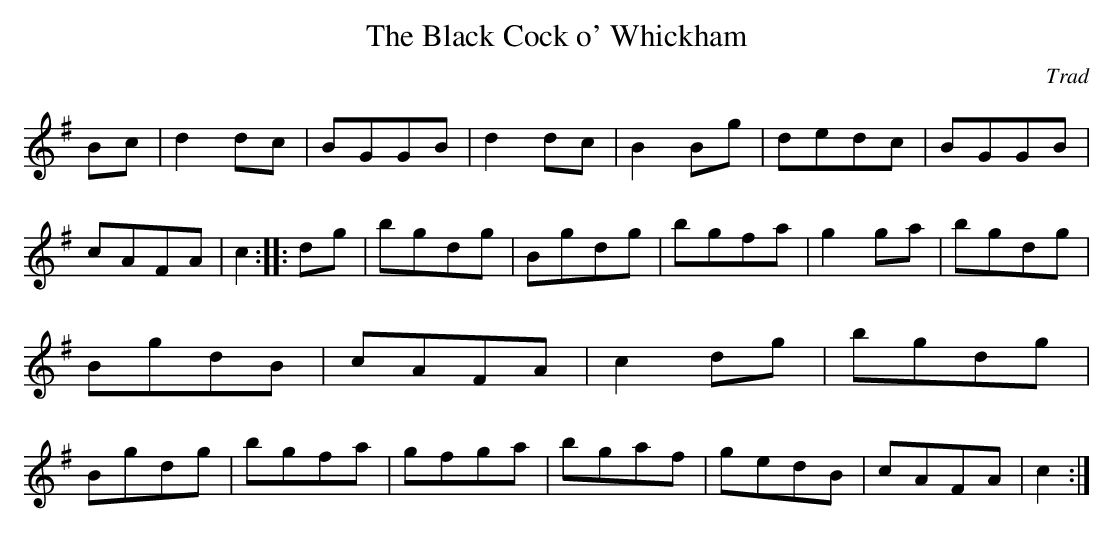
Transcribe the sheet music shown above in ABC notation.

X:1
T:The Black Cock o' Whickham
C:Trad
M:2/4s
K:G
Bc | d2 dc| BGGB |d2 dc|B2 Bg |dedc| BGGB| cAFA| c2 :: dg| bgdg |Bgdg|\
bgfa| g2 ga| bgdg| BgdB| cAFA| c2 dg|bgdg | Bgdg| bgfa| gfga| bgaf|\
gedB| cAFA| c2:|
